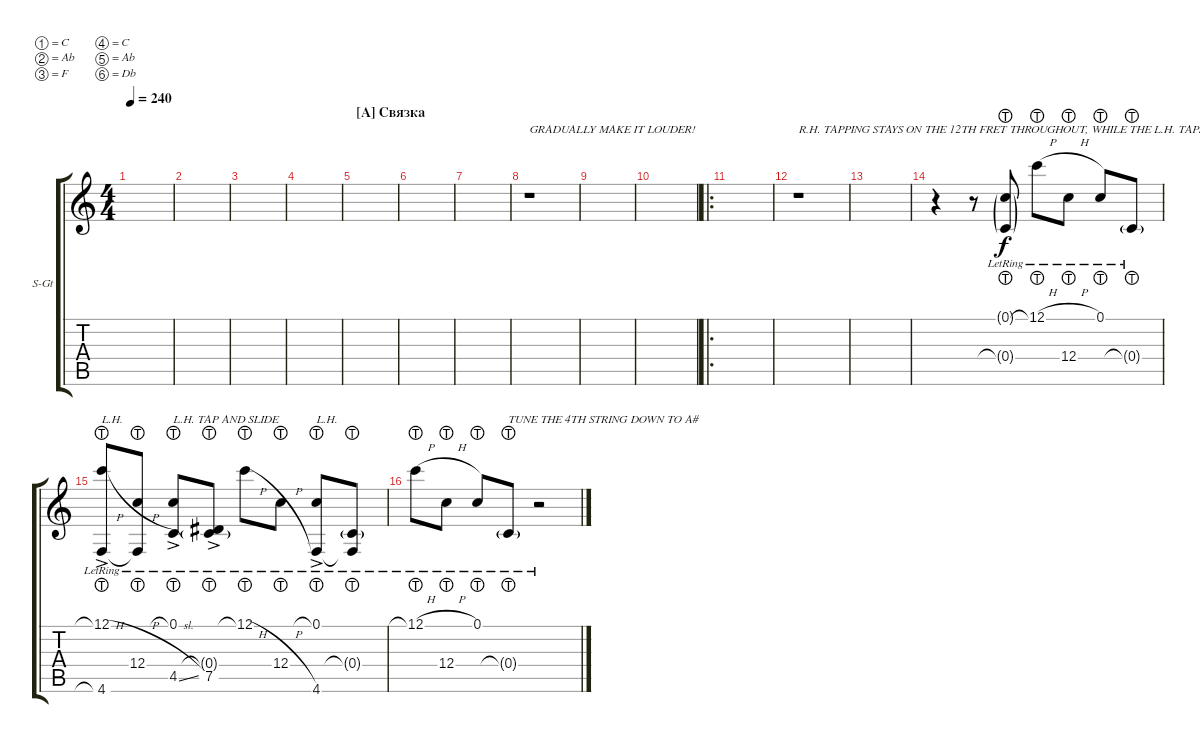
\defaultSystemsLayout 4
\bracketExtendMode groupsimilarinstruments
\firstSystemTrackNameOrientation horizontal
\otherSystemsTrackNameOrientation horizontal
\track ("1st string is down to C" "S-Gt") {instrument acousticguitarsteel}
\staff {score tabs}
\tuning (C4 Ab3 F3 C3 Ab2 Db2)
\ts (4 4)
\tempo 240
\clef g2
\ks c
|
|
|
|
\section ("A" "Связка")
|
|
|
r.1{txt "GRADUALLY MAKE IT LOUDER!"} |
|
|
\ro
|
r.1{txt "R.H. TAPPING STAYS ON THE 12TH FRET THROUGHOUT, WHILE THE L.H. TAPS SOME LITTLE RIFFS AND DOES THE DETUNING TRICKS"} |
|
r.4 r.8 (0.4{lht g lr} 0.1{g}).8 12.1{h lht lr}.8 12.4{h lht lr}.8 0.1{lht lr}.8 0.4{lht g lr}.8 |
(12.1{h lht lr} 4.6{lht ac}).8{txt "L.H. "} (12.4{h lht lr} 4.6{t}).8 (0.1{lht lr} 4.5{sl lht ac}).8{txt "L.H. TAP AND SLIDE"} (0.4{lht g lr} 7.5{ac}).8 12.1{h lht lr}.8 12.4{h lht lr}.8 (0.1{lht lr} 4.6{lht ac}).8{txt "L.H."} (0.4{lht g lr} 4.6{t}).8 |
12.1{h lht lr}.8 12.4{h lht lr}.8 0.1{lht lr}.8 0.4{lht g lr}.8{txt "TUNE THE 4TH STRING DOWN TO A#"} r.2
